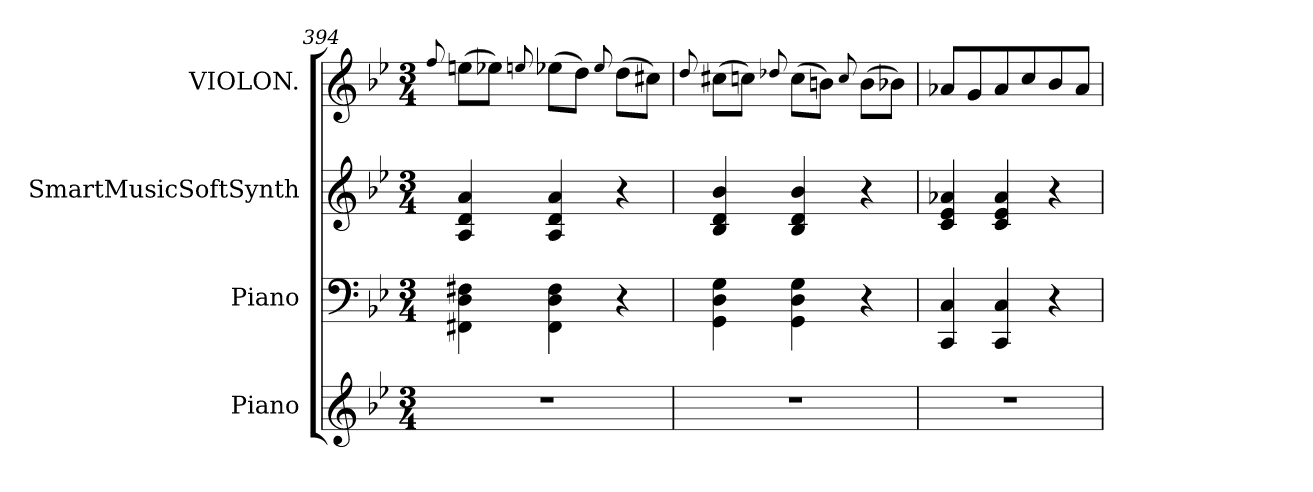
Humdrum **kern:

**kern	**kern	**kern	**kern
*part4	*part3	*part2	*part1
*staff4	*staff3	*staff2	*staff1
*I"Piano	*I"Piano	*I"SmartMusicSoftSynth	*I"VIOLON.
*I'P.	*	*	*
*clefG2	*clefF4	*clefG2	*clefG2
*k[b-e-]	*k[b-e-]	*k[b-e-]	*k[b-e-]
*M3/4	*M3/4	*M3/4	*M3/4
=394	=394	=394	=394
.	.	.	8qqff/
2.r	4FF#X\ 4D\ 4F#X\	4A/ 4d/ 4a/	(8een\L
.	.	.	8ee-X\J)
.	.	.	8qqeen/
.	4FF#\ 4D\ 4F#\	4A/ 4d/ 4a/	(8ee-\L
.	.	.	8dd\J)
.	.	.	8qqee-/
.	4r	4r	(8dd\L
.	.	.	8cc#X\J)
=395	=395	=395	=395
.	.	.	8qqdd/
2.r	4GG\ 4D\ 4G\	4B-/ 4d/ 4b-/	(8cc#X\L
.	.	.	8ccn\J)
.	.	.	8qqdd-X/
.	4GG\ 4D\ 4G\	4B-/ 4d/ 4b-/	(8cc\L
.	.	.	8bn\J)
.	.	.	8qqcc/
.	4r	4r	(8b\L
.	.	.	8b-X\J)
=396	=396	=396	=396
2.r	4CC/ 4C/	4c/ 4e-/ 4a-X/	8a-X/L
.	.	.	8g/
.	4CC/ 4C/	4c/ 4e-/ 4a-/	8a-/
.	.	.	8cc/
.	4r	4r	8b-/
.	.	.	8a-/J
=	=	=	=
*-	*-	*-	*-
